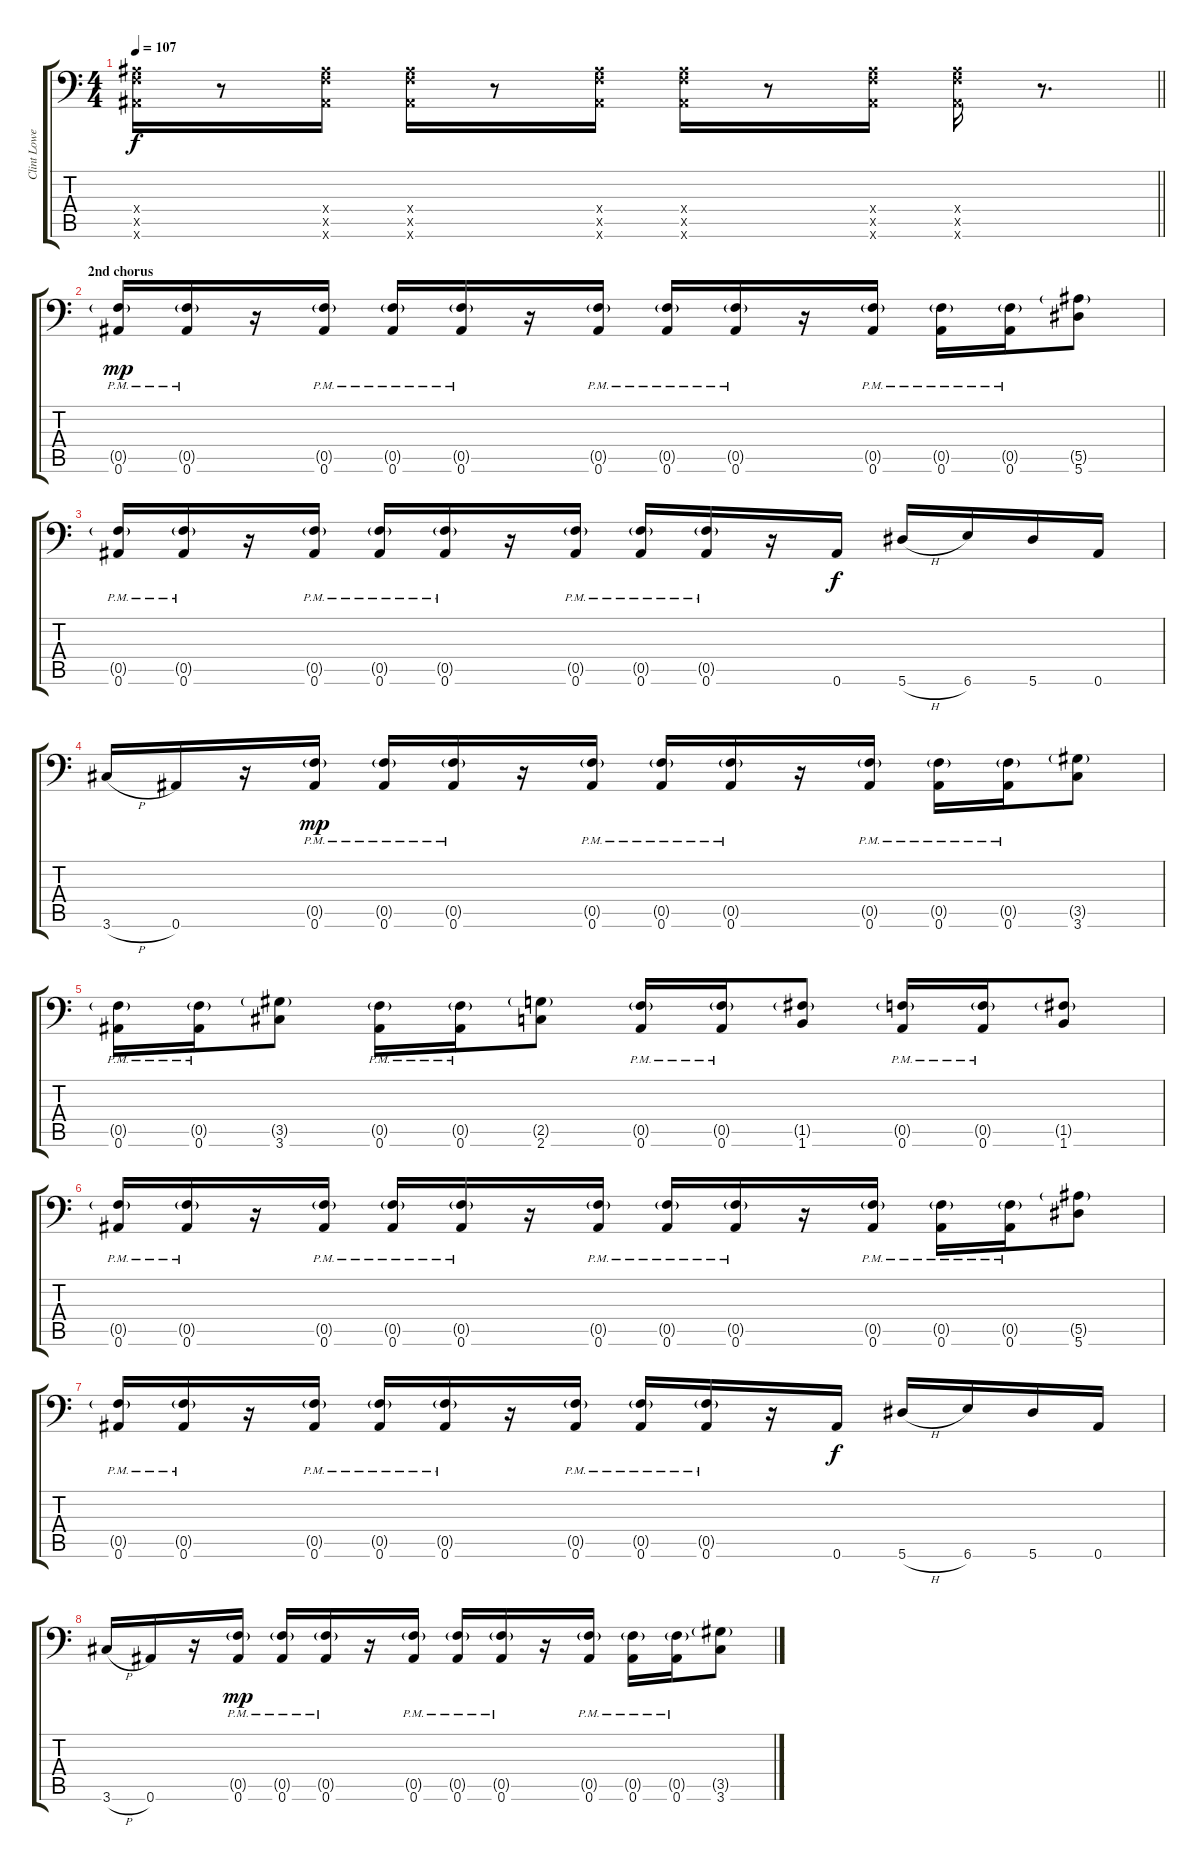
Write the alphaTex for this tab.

\track ("Clint Lowery" "Clint Lowe") {instrument distortionguitar}
\staff {score tabs}
\tuning (Bb3 F3 Eb3 Bb2 F2 Bb1) {hide}
\ts (4 4)
\tempo 107
\clef f4
\barLineRight lightlight
\ks c
(0.4{x} 0.5{x} 0.6{x}).16{dy f} r.8 (0.4{x} 0.5{x} 0.6{x}).16 (0.4{x} 0.5{x} 0.6{x}).16 r.8 (0.4{x} 0.5{x} 0.6{x}).16 (0.4{x} 0.5{x} 0.6{x}).16 r.8 (0.4{x} 0.5{x} 0.6{x}).16 (0.4{x} 0.5{x} 0.6{x}).16 r.8{d} |
\section ("" "2nd chorus")
(0.5{g pm} 0.6{pm}).16{dy mp} (0.5{g pm} 0.6{pm}).16 r.16 (0.5{g pm} 0.6{pm}).16 (0.5{g pm} 0.6{pm}).16 (0.5{g pm} 0.6{pm}).16 r.16 (0.5{g pm} 0.6{pm}).16 (0.5{g pm} 0.6{pm}).16 (0.5{g pm} 0.6{pm}).16 r.16 (0.5{g pm} 0.6{pm}).16 (0.5{g pm} 0.6{pm}).16 (0.5{g pm} 0.6{pm}).16 (5.5{g} 5.6).8 |
(0.5{g pm} 0.6{pm}).16 (0.5{g pm} 0.6{pm}).16 r.16 (0.5{g pm} 0.6{pm}).16 (0.5{g pm} 0.6{pm}).16 (0.5{g pm} 0.6{pm}).16 r.16 (0.5{g pm} 0.6{pm}).16 (0.5{g pm} 0.6{pm}).16 (0.5{g pm} 0.6{pm}).16 r.16 0.6.16{dy f} 5.6{h}.16 6.6.16 5.6.16 0.6.16 |
3.6{h}.16 0.6.16 r.16 (0.5{g pm} 0.6{pm}).16{dy mp} (0.5{g pm} 0.6{pm}).16 (0.5{g pm} 0.6{pm}).16 r.16 (0.5{g pm} 0.6{pm}).16 (0.5{g pm} 0.6{pm}).16 (0.5{g pm} 0.6{pm}).16 r.16 (0.5{g pm} 0.6{pm}).16 (0.5{g pm} 0.6{pm}).16 (0.5{g pm} 0.6{pm}).16 (3.5{g} 3.6).8 |
(0.5{g pm} 0.6{pm}).16 (0.5{g pm} 0.6{pm}).16 (3.5{g} 3.6).8 (0.5{g pm} 0.6{pm}).16 (0.5{g pm} 0.6{pm}).16 (2.5{g} 2.6).8 (0.5{g pm} 0.6{pm}).16 (0.5{g pm} 0.6{pm}).16 (1.5{g} 1.6).8 (0.5{g pm} 0.6{pm}).16 (0.5{g pm} 0.6{pm}).16 (1.5{g} 1.6).8 |
(0.5{g pm} 0.6{pm}).16 (0.5{g pm} 0.6{pm}).16 r.16 (0.5{g pm} 0.6{pm}).16 (0.5{g pm} 0.6{pm}).16 (0.5{g pm} 0.6{pm}).16 r.16 (0.5{g pm} 0.6{pm}).16 (0.5{g pm} 0.6{pm}).16 (0.5{g pm} 0.6{pm}).16 r.16 (0.5{g pm} 0.6{pm}).16 (0.5{g pm} 0.6{pm}).16 (0.5{g pm} 0.6{pm}).16 (5.5{g} 5.6).8 |
(0.5{g pm} 0.6{pm}).16 (0.5{g pm} 0.6{pm}).16 r.16 (0.5{g pm} 0.6{pm}).16 (0.5{g pm} 0.6{pm}).16 (0.5{g pm} 0.6{pm}).16 r.16 (0.5{g pm} 0.6{pm}).16 (0.5{g pm} 0.6{pm}).16 (0.5{g pm} 0.6{pm}).16 r.16 0.6.16{dy f} 5.6{h}.16 6.6.16 5.6.16 0.6.16 |
3.6{h}.16 0.6.16 r.16 (0.5{g pm} 0.6{pm}).16{dy mp} (0.5{g pm} 0.6{pm}).16 (0.5{g pm} 0.6{pm}).16 r.16 (0.5{g pm} 0.6{pm}).16 (0.5{g pm} 0.6{pm}).16 (0.5{g pm} 0.6{pm}).16 r.16 (0.5{g pm} 0.6{pm}).16 (0.5{g pm} 0.6{pm}).16 (0.5{g pm} 0.6{pm}).16 (3.5{g} 3.6).8
